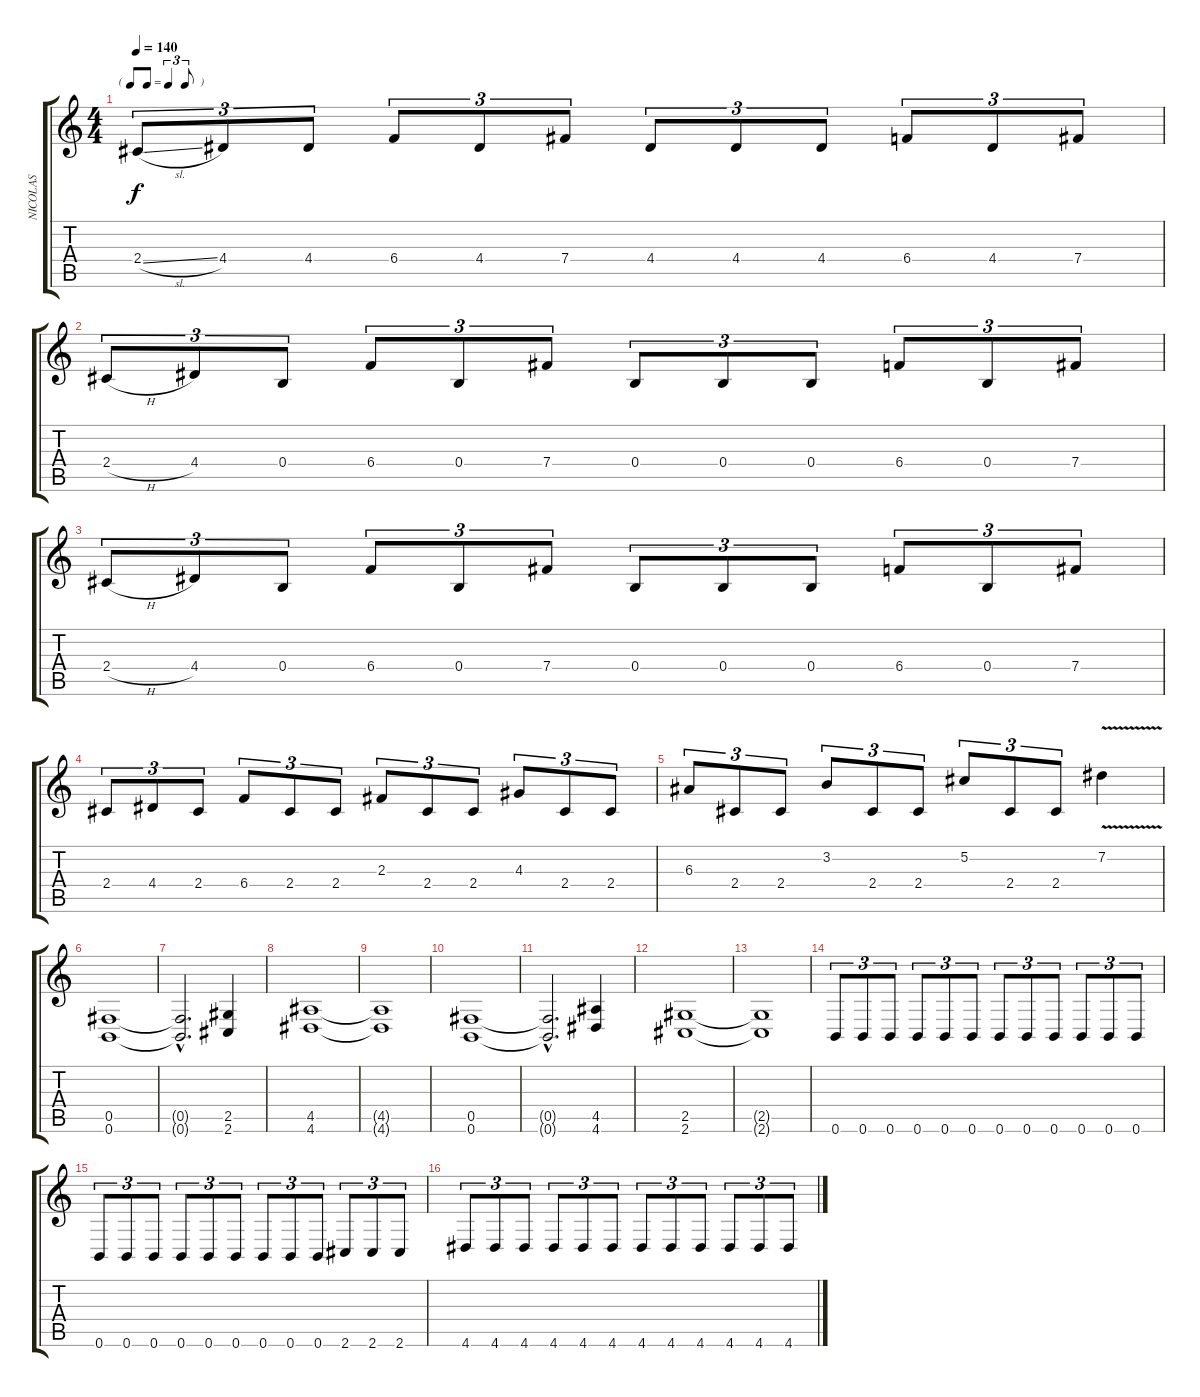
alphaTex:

\track ("NICOLAS" "NICOLAS") {instrument overdrivenguitar}
\staff {score tabs}
\tuning (Db4 Ab3 E3 B2 Gb2 B1) {hide}
\ts (4 4)
\tf triplet8th
\tempo 140
\clef g2
\ks c
2.4{sl}.8{tu (3 2) dy f} 4.4.8{tu (3 2)} 4.4.8{tu (3 2)} 6.4.8{tu (3 2)} 4.4.8{tu (3 2)} 7.4.8{tu (3 2)} 4.4.8{tu (3 2)} 4.4.8{tu (3 2)} 4.4.8{tu (3 2)} 6.4.8{tu (3 2)} 4.4.8{tu (3 2)} 7.4.8{tu (3 2)} |
2.4{h}.8{tu (3 2)} 4.4.8{tu (3 2)} 0.4.8{tu (3 2)} 6.4.8{tu (3 2)} 0.4.8{tu (3 2)} 7.4.8{tu (3 2)} 0.4.8{tu (3 2)} 0.4.8{tu (3 2)} 0.4.8{tu (3 2)} 6.4.8{tu (3 2)} 0.4.8{tu (3 2)} 7.4.8{tu (3 2)} |
2.4{h}.8{tu (3 2)} 4.4.8{tu (3 2)} 0.4.8{tu (3 2)} 6.4.8{tu (3 2)} 0.4.8{tu (3 2)} 7.4.8{tu (3 2)} 0.4.8{tu (3 2)} 0.4.8{tu (3 2)} 0.4.8{tu (3 2)} 6.4.8{tu (3 2)} 0.4.8{tu (3 2)} 7.4.8{tu (3 2)} |
2.4.8{tu (3 2)} 4.4.8{tu (3 2)} 2.4.8{tu (3 2)} 6.4.8{tu (3 2)} 2.4.8{tu (3 2)} 2.4.8{tu (3 2)} 2.3.8{tu (3 2)} 2.4.8{tu (3 2)} 2.4.8{tu (3 2)} 4.3.8{tu (3 2)} 2.4.8{tu (3 2)} 2.4.8{tu (3 2)} |
6.3.8{tu (3 2)} 2.4.8{tu (3 2)} 2.4.8{tu (3 2)} 3.2.8{tu (3 2)} 2.4.8{tu (3 2)} 2.4.8{tu (3 2)} 5.2.8{tu (3 2)} 2.4.8{tu (3 2)} 2.4.8{tu (3 2)} 7.2{v}.4 |
(0.5 0.6).1 |
(0.5{hac t} 0.6{hac t}).2{d} (2.5 2.6).4 |
(4.5 4.6).1 |
(4.5{t} 4.6{t}).1 |
(0.5 0.6).1 |
(0.5{hac t} 0.6{hac t}).2{d} (4.5 4.6).4 |
(2.5 2.6).1 |
(2.5{t} 2.6{t}).1 |
0.6.8{tu (3 2)} 0.6.8{tu (3 2)} 0.6.8{tu (3 2)} 0.6.8{tu (3 2)} 0.6.8{tu (3 2)} 0.6.8{tu (3 2)} 0.6.8{tu (3 2)} 0.6.8{tu (3 2)} 0.6.8{tu (3 2)} 0.6.8{tu (3 2)} 0.6.8{tu (3 2)} 0.6.8{tu (3 2)} |
0.6.8{tu (3 2)} 0.6.8{tu (3 2)} 0.6.8{tu (3 2)} 0.6.8{tu (3 2)} 0.6.8{tu (3 2)} 0.6.8{tu (3 2)} 0.6.8{tu (3 2)} 0.6.8{tu (3 2)} 0.6.8{tu (3 2)} 2.6.8{tu (3 2)} 2.6.8{tu (3 2)} 2.6.8{tu (3 2)} |
4.6.8{tu (3 2)} 4.6.8{tu (3 2)} 4.6.8{tu (3 2)} 4.6.8{tu (3 2)} 4.6.8{tu (3 2)} 4.6.8{tu (3 2)} 4.6.8{tu (3 2)} 4.6.8{tu (3 2)} 4.6.8{tu (3 2)} 4.6.8{tu (3 2)} 4.6.8{tu (3 2)} 4.6.8{tu (3 2)}
